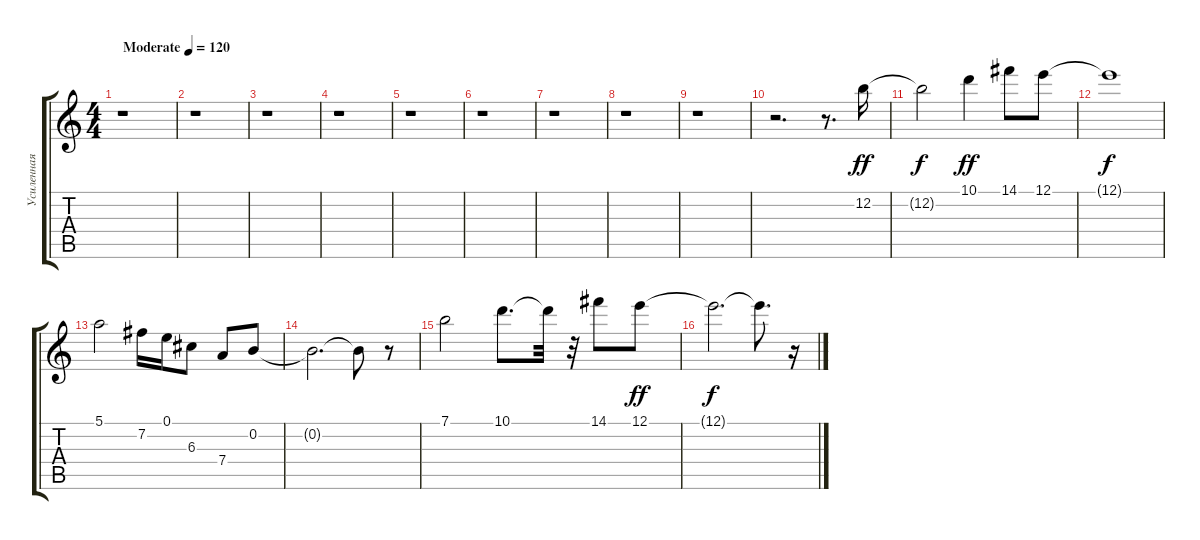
\track ("Усиленная Гитара" "Усиленная ") {instrument overdrivenguitar}
\staff {score tabs}
\tuning (E4 B3 G3 D3 A2 E2) {hide}
\ts (4 4)
\tempo (120 "Moderate")
\clef g2
\ks c
r.1{dy ff instrument overdrivenguitar} |
r.1 |
r.1 |
r.1 |
r.1 |
r.1 |
r.1 |
r.1 |
r.1 |
r.2{d} r.8{d} 12.2.16 |
12.2{t}.2{dy f} 10.1.4{dy ff} 14.1.8 12.1.8 |
12.1{t}.1{dy f} |
5.1.2 7.2.16 0.1.16 6.3.8 7.4.8 0.2.8 |
0.2{t}.2{d} 0.2{t}.8 r.8 |
7.1.2 10.1.8{d} 10.1{t}.32 r.32 14.1.8 12.1.8{dy ff} |
12.1{t}.2{d dy f} 12.1{t}.8{d} r.16
